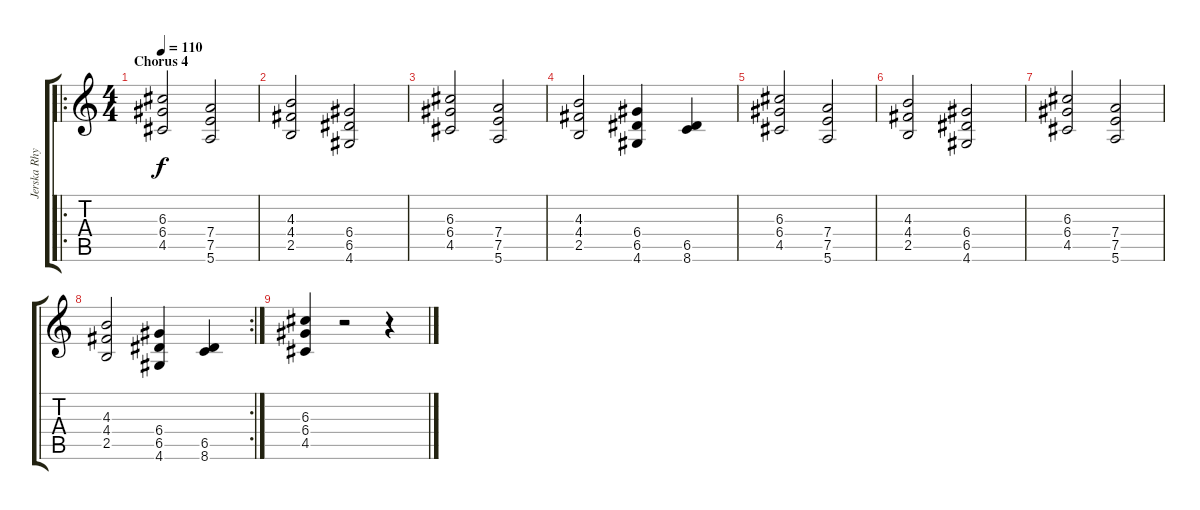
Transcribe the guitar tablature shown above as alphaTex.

\track ("Jerska Rhythm" "Jerska Rhy") {instrument distortionguitar}
\staff {score tabs}
\tuning (E4 B3 G3 D3 A2 E2) {hide}
\ro
\ts (4 4)
\section ("" "Chorus 4")
\tempo 110
\clef g2
\ks c
(6.3 6.4 4.5).2{dy f} (7.4 7.5 5.6).2 |
(4.3 4.4 2.5).2 (6.4 6.5 4.6).2 |
(6.3 6.4 4.5).2 (7.4 7.5 5.6).2 |
(4.3 4.4 2.5).2 (6.4 6.5 4.6).4 (6.5 8.6).4 |
(6.3 6.4 4.5).2 (7.4 7.5 5.6).2 |
(4.3 4.4 2.5).2 (6.4 6.5 4.6).2 |
(6.3 6.4 4.5).2 (7.4 7.5 5.6).2 |
\rc 2
(4.3 4.4 2.5).2 (6.4 6.5 4.6).4 (6.5 8.6).4 |
(6.3 6.4 4.5).4 r.2 r.4
